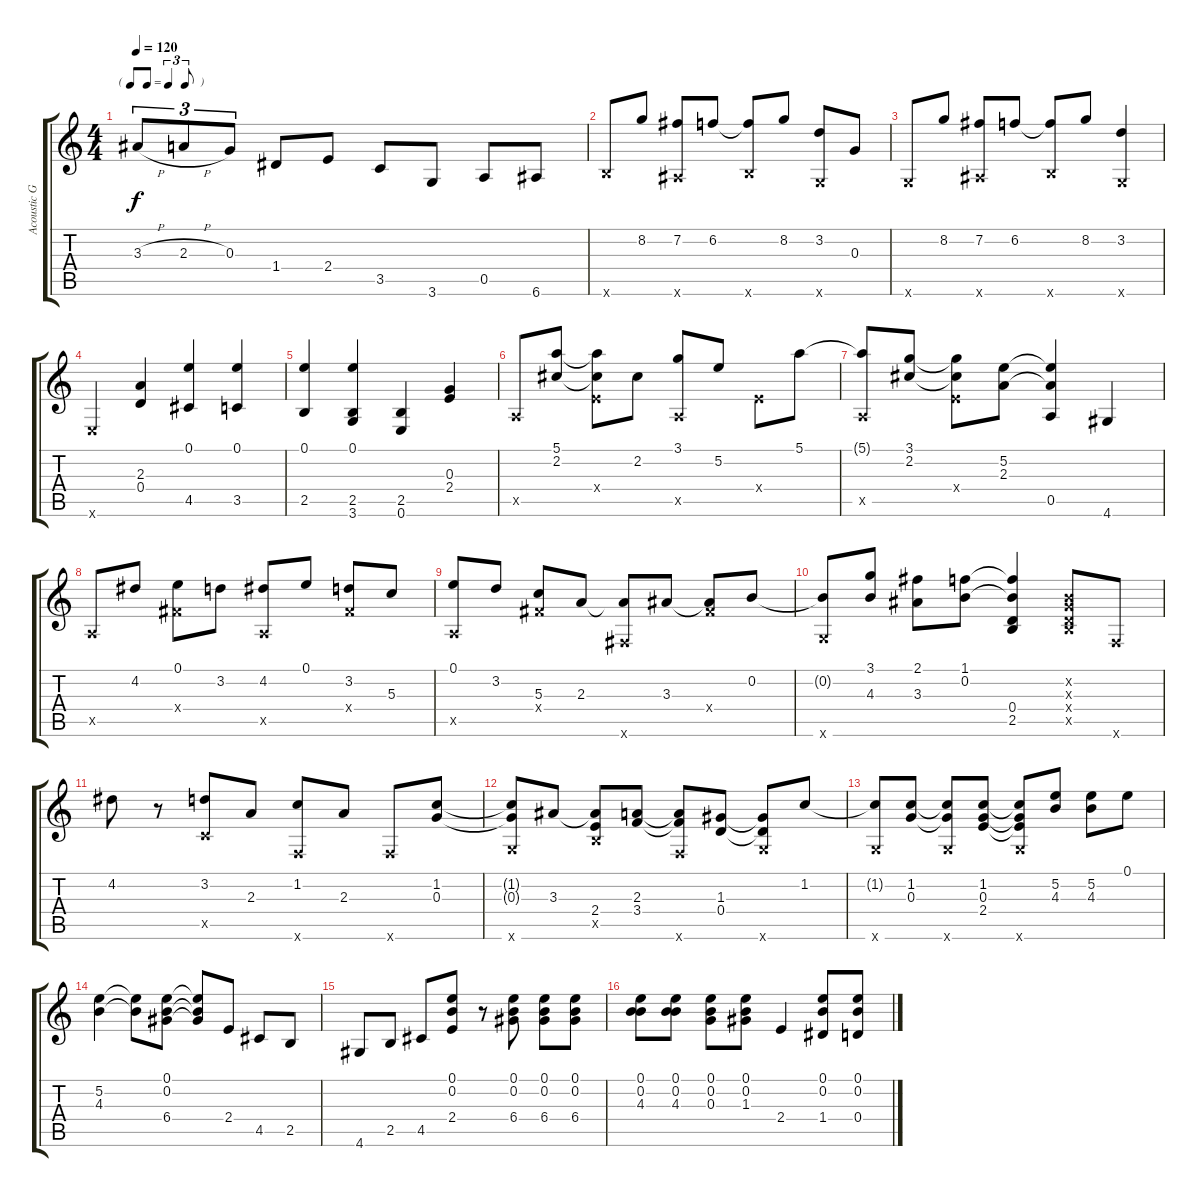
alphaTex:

\track ("Acoustic Guitar " "Acoustic G") {instrument acousticguitarsteel}
\staff {score tabs}
\tuning (E4 B3 G3 D3 A2 E2) {hide}
\ts (4 4)
\tf triplet8th
\tempo 120
\clef g2
\ks c
3.3{h}.8{tu (3 2) dy f} 2.3{h}.8{tu (3 2)} 0.3.8{tu (3 2)} 1.4.8 2.4.8 3.5.8 3.6.8 0.5.8 6.6.8 |
7.6{x}.8 8.2.8 (7.2 6.6{x}).8 6.2.8 (6.2{t} 7.6{x}).8 8.2.8 (3.2 3.6{x}).8 0.3.8 |
3.6{x}.8 8.2.8 (7.2 6.6{x}).8 6.2.8 (6.2{t} 7.6{x}).8 8.2.8 (3.2 3.6{x}).4 |
0.6{x}.4 (2.3 0.4).4 (0.1 4.5).4 (0.1 3.5).4 |
(0.1 2.5).4 (0.1 2.5 3.6).4 (2.5 0.6).4 (0.3 2.4).4 |
0.5{x}.8 (5.1 2.2).8 (5.1{t} 2.2{t} 2.4{x}).8 2.2.8 (3.1 0.5{x}).8 5.2.8 2.4{x}.8 5.1.8 |
(5.1{t} 0.5{x}).8 (3.1 2.2).8 (3.1{t} 2.2{t} 2.4{x}).8 (5.2 2.3).8 (5.2{t} 2.3{t} 0.5).4 4.6.4 |
0.5{x}.8 4.2.8 (0.1 4.4{x}).8 3.2.8 (4.2 0.5{x}).8 0.1.8 (3.2 4.4{x}).8 5.3.8 |
(0.1 0.5{x}).8 3.2.8 (5.3 4.4{x}).8 2.3.8 (2.3{t} 2.6{x}).8 3.3.8 (3.3{t} 4.4{x}).8 0.2.8 |
(0.2{t} 3.6{x}).8 (3.1 4.3).8 (2.1 3.3).8 (1.1 0.2).8 (1.1{t} 0.2{t} 0.4 2.5).4 (0.2{x} 0.3{x} 0.4{x} 2.5{x}).8 1.6{x}.8 |
4.2.8 r.8 (3.2 3.5{x}).8 2.3.8 (1.2 1.6{x}).8 2.3.8 1.6{x}.8 (1.2 0.3).8 |
(1.2{t} 0.3{t} 3.6{x}).8 3.3.8 (3.3{t} 2.4 2.5{x}).8 (2.3 3.4).8 (2.3{t} 3.4{t} 1.6{x}).8 (1.3 0.4).8 (1.3{t} 0.4{t} 3.6{x}).8 1.2.8 |
(1.2{t} 3.6{x}).8 (1.2 0.3).8 (1.2{t} 0.3{t} 3.6{x}).8 (1.2 0.3 2.4).8 (1.2{t} 0.3{t} 2.4{t} 3.6{x}).8 (5.2 4.3).8 (5.2 4.3).8 0.1.8 |
(5.2 4.3).4 (5.2{t} 4.3{t}).8 (0.1 0.2 6.4).8 (0.1{t} 0.2{t} 6.4{t}).8 2.4.8 4.5.8 2.5.8 |
4.6.8 2.5.8 4.5.8 (0.1 0.2 2.4).8 r.8 (0.1 0.2 6.4).8 (0.1 0.2 6.4).8 (0.1 0.2 6.4).8 |
(0.1 0.2 4.3).8 (0.1 0.2 4.3).8 (0.1 0.2 0.3).8 (0.1 0.2 1.3).8 2.4.4 (0.1 0.2 1.4).8 (0.1 0.2 0.4).8
